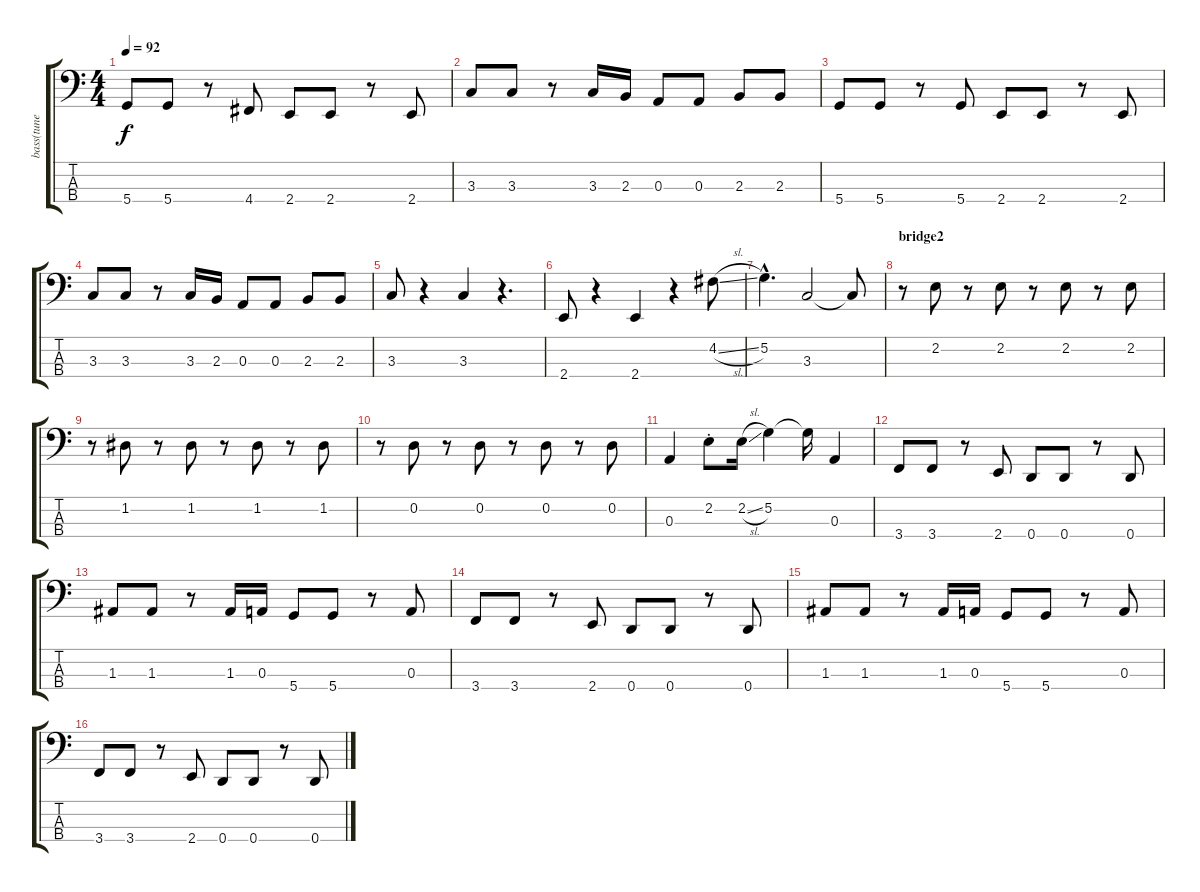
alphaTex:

\track ("bass(tune down)" "bass(tune ") {instrument electricbasspick}
\staff {score tabs}
\tuning (G2 D2 A1 D1) {hide}
\ts (4 4)
\tempo 92
\clef f4
\ks c
5.4.8{dy f} 5.4.8 r.8 4.4.8 2.4.8 2.4.8 r.8 2.4.8 |
3.3.8 3.3.8 r.8 3.3.16 2.3.16 0.3.8 0.3.8 2.3.8 2.3.8 |
5.4.8 5.4.8 r.8 5.4.8 2.4.8 2.4.8 r.8 2.4.8 |
3.3.8 3.3.8 r.8 3.3.16 2.3.16 0.3.8 0.3.8 2.3.8 2.3.8 |
3.3.8 r.4 3.3.4 r.4{d} |
2.4.8 r.4 2.4.4 r.4 4.2{sl}.8 |
5.2{hac}.4{d} 3.3.2 3.3{t}.8 |
\section ("" "bridge2")
r.8 2.2.8 r.8 2.2.8 r.8 2.2.8 r.8 2.2.8 |
r.8 1.2.8 r.8 1.2.8 r.8 1.2.8 r.8 1.2.8 |
r.8 0.2.8 r.8 0.2.8 r.8 0.2.8 r.8 0.2.8 |
0.3.4 2.2{st}.8 2.2{sl}.16 5.2.4 5.2{t}.16 0.3.4 |
3.4.8 3.4.8 r.8 2.4.8 0.4.8 0.4.8 r.8 0.4.8 |
1.3.8 1.3.8 r.8 1.3.16 0.3.16 5.4.8 5.4.8 r.8 0.3.8 |
3.4.8 3.4.8 r.8 2.4.8 0.4.8 0.4.8 r.8 0.4.8 |
1.3.8 1.3.8 r.8 1.3.16 0.3.16 5.4.8 5.4.8 r.8 0.3.8 |
3.4.8 3.4.8 r.8 2.4.8 0.4.8 0.4.8 r.8 0.4.8
